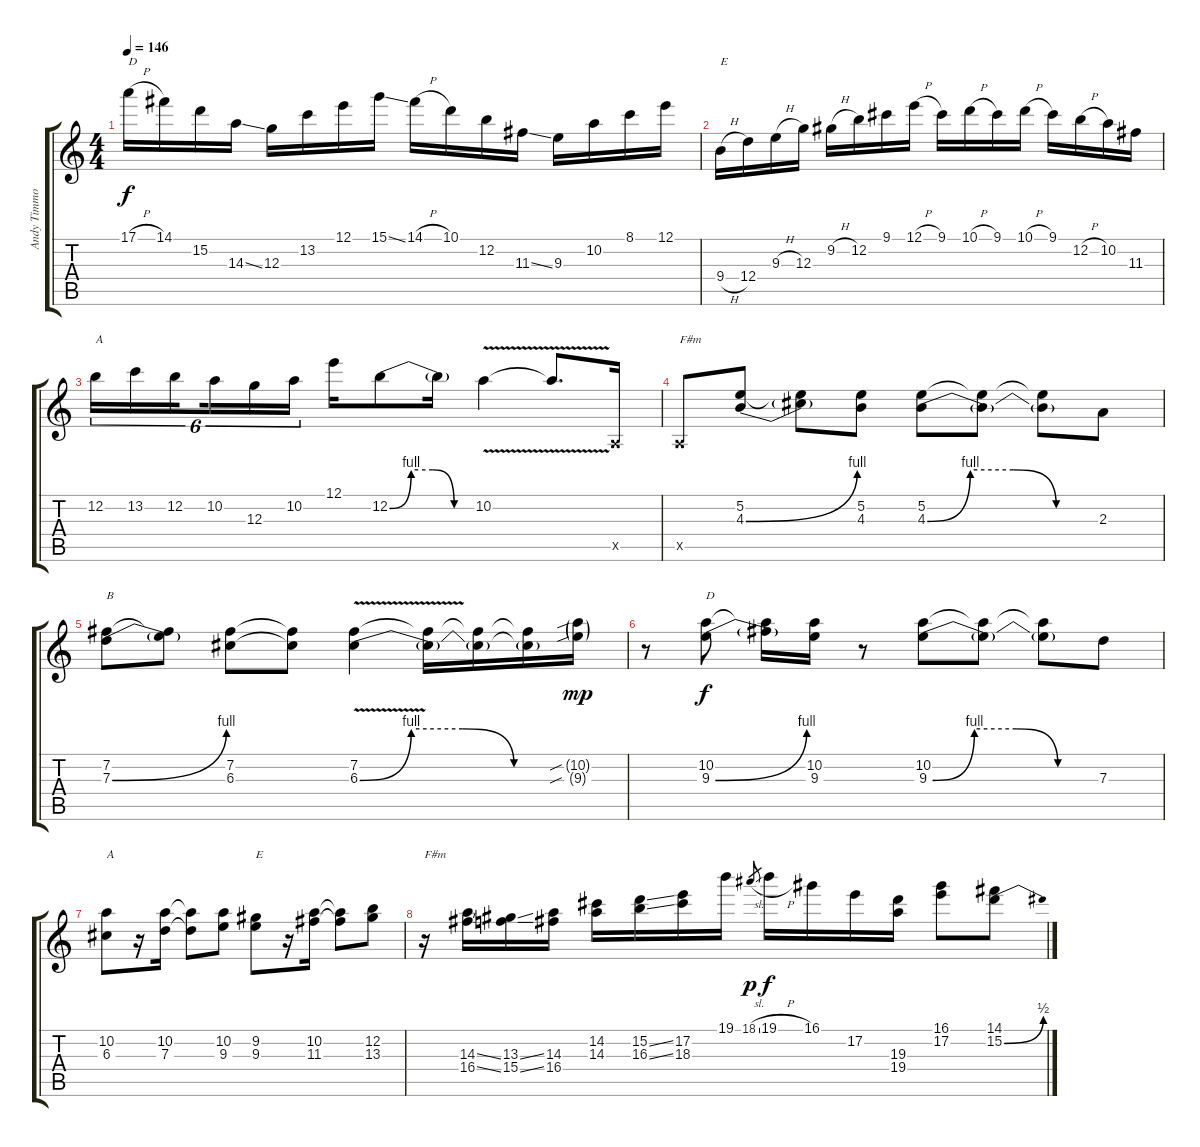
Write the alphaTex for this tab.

\track ("Andy Timmons" "Andy Timmo") {instrument electricguitarclean}
\staff {score tabs}
\tuning (E4 B3 G3 D3 A2 E2) {hide}
\ts (4 4)
\tempo 146
\clef g2
\ks c
17.1{h}.16{txt "D" dy f} 14.1.16 15.2.16 14.3{ss}.16 12.3.16 13.2.16 12.1.16 15.1{ss}.16 14.1{h}.16 10.1.16 12.2.16 11.3{ss}.16 9.3.16 10.2.16 8.1.16 12.1.16 |
9.4{h}.16{txt "E"} 12.4.16 9.3{h}.16 12.3.16 9.2{h}.16 12.2.16 9.1.16 12.1{h}.16 9.1.16 10.1{h}.16 9.1.16 10.1{h}.16 9.1.16 12.2{h}.16 10.2.16 11.3.16 |
12.2.16{tu (6 4) txt "A"} 13.2.16{tu (6 4)} 12.2.16{tu (6 4) beam splitsecondary} 10.2.16{tu (6 4)} 12.3.16{tu (6 4)} 10.2.16{tu (6 4)} 12.1.16 12.2{be (custom 0 0 15 4 30 4 45 0 60 0)}.8 12.2{t}.16 10.2{v}.4 10.2{t}.8{d} 0.5{x}.16 |
0.5{x}.8{txt "F#m"} (5.2 4.3{be (bend 0 0 60 4)}).8 (5.2{t} 4.3{t}).8 (5.2 4.3).8 (5.2 4.3{be (custom 0 0 15 4 30 4 45 0 60 0)}).8 (5.2{t} 4.3{t}).8 (5.2{t} 4.3{t}).8 2.3.8 |
(7.2 7.3{be (bend 0 0 60 4)}).8{txt "B"} (7.2{t} 7.3{t}).8 (7.2 6.3).8 (7.2{t} 6.3{t}).8 (7.2 6.3{be (custom 0 0 15 4 30 4 45 0 60 0) v}).4 (7.2{t} 6.3{t}).16 (7.2{t} 6.3{t}).16 (7.2{t} 6.3{t}).16 (10.2{sib g} 9.3{sib g}).16{dy mp} |
r.8 (10.2 9.3{be (bend 0 0 60 4)}).8{txt "D" dy f} (10.2{t} 9.3{t}).16 (10.2 9.3).16 r.8 (10.2 9.3{be (custom 0 0 15 4 30 4 45 0 60 0)}).8 (10.2{t} 9.3{t}).8 (10.2{t} 9.3{t}).8 7.3.8 |
(10.2 6.3).8{txt "A"} r.16 (10.2 7.3).16 (10.2{t} 7.3{t}).8 (10.2 9.3).8 (9.2 9.3).8{txt "E"} r.16 (10.2 11.3).16 (10.2{t} 11.3{t}).8 (12.2 13.3).8 |
r.16{txt "F#m"} (14.3{ss} 16.4{ss}).16 (13.3{ss} 15.4{ss}).16 (14.3 16.4).16 (14.2 14.3).16 (15.2{ss} 16.3{ss}).16 (17.2 18.3).16 19.1.16 18.1{sl}.8{gr dy p} 19.1{h}.16{dy f} 16.1.16 17.2.16 (19.3 19.4).16 (16.1 17.2).8 (14.1 15.2{be (bend 0 0 60 2)}).8
